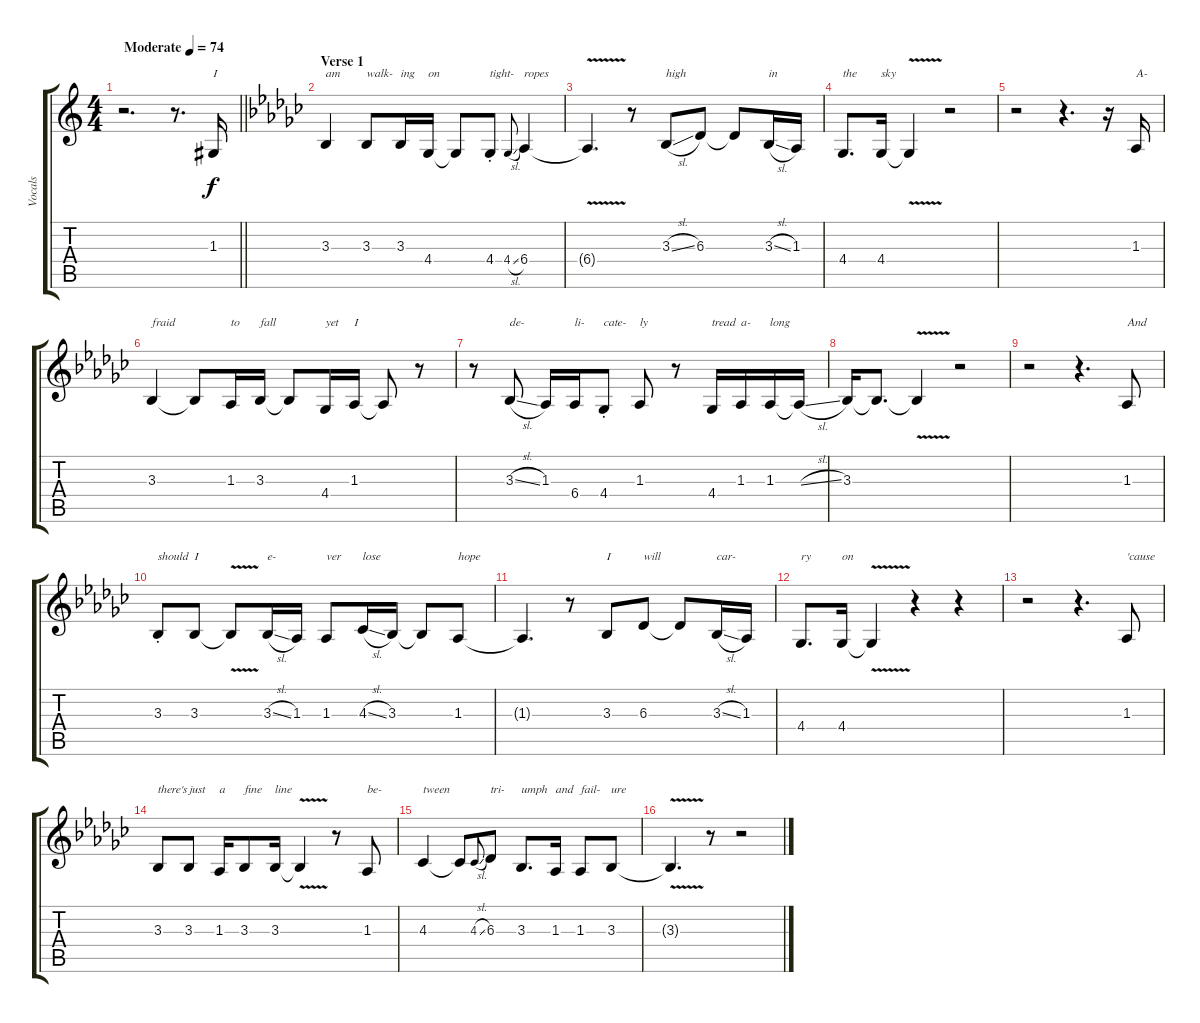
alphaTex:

\track ("Vocals" "Vocals") {instrument bassoon}
\staff {score tabs}
\tuning (E4 B3 G3 D3 A2 E2) {hide}
\ts (4 4)
\tempo (74 "Moderate")
\clef g2
\barLineRight lightlight
\ks c
r.2{d dy f instrument bassoon} r.8{d} 1.3.16{txt "I"} |
\section ("" "Verse 1")
\ks ebminor
3.3.4{txt "am"} 3.3.8{txt "walk-"} 3.3.16{txt "ing"} 4.4.16{txt "on"} 4.4{t}.8 4.4{st}.8{txt "tight-"} 4.4{sl}.8{gr onbeat} 6.4.4{txt "ropes"} |
6.4{v t}.4{d} r.8 3.3{sl}.8{txt "high"} 6.3.8 6.3{t}.8 3.3{sl}.16{txt "in"} 1.3.16 |
4.4.8{d txt "the"} 4.4.16{txt "sky"} 4.4{v t}.4 r.2 |
r.2 r.4{d} r.16 1.3.16{txt "A-"} |
3.3.4{txt "fraid"} 3.3{t}.8 1.3.16{txt "to"} 3.3.16{txt "fall"} 3.3{t}.8 4.4.16{txt "yet"} 1.3.16{txt "I"} 1.3{t}.8 r.8 |
r.8 3.3{sl}.8{txt "de-"} 1.3.16 6.4.16{txt "li-"} 4.4{st}.8{txt "cate-"} 1.3.8{txt "ly"} r.8 4.4.16{txt "tread"} 1.3.16{txt "a-"} 1.3.16{txt "long"} 1.3{sl t}.16 |
3.3.16 3.3{t}.8{d} 3.3{v t}.4 r.2 |
r.2 r.4{d} 1.3.8{txt "And"} |
3.3{st}.8{txt "should"} 3.3.8{txt "I"} 3.3{v t}.8 3.3{sl}.16{txt "e-"} 1.3.16 1.3.8{txt "ver"} 4.3{sl}.16{txt "lose"} 3.3.16 3.3{t}.8 1.3.8{txt "hope"} |
1.3{t}.4{d} r.8 3.3.8{txt "I"} 6.3.8{txt "will"} 6.3{t}.8 3.3{sl}.16{txt "car-"} 1.3.16 |
4.4.8{d txt "ry"} 4.4.16{txt "on"} 4.4{v t}.4 r.4 r.4 |
r.2 r.4{d} 1.3.8{txt "'cause"} |
3.3.8{txt "there's"} 3.3.8{txt "just"} 1.3.16{txt "a"} 3.3.8{txt "fine"} 3.3.16{txt "line"} 3.3{v t}.4 r.8 1.3.8{txt "be-"} |
4.3.4{txt "tween"} 4.3{t}.8 4.3{sl}.8{gr onbeat} 6.3.8{txt "tri-"} 3.3.8{d txt "umph"} 1.3.16{txt "and"} 1.3.8{txt "fail-"} 3.3.8{txt "ure"} |
3.3{v t}.4{d} r.8 r.2
